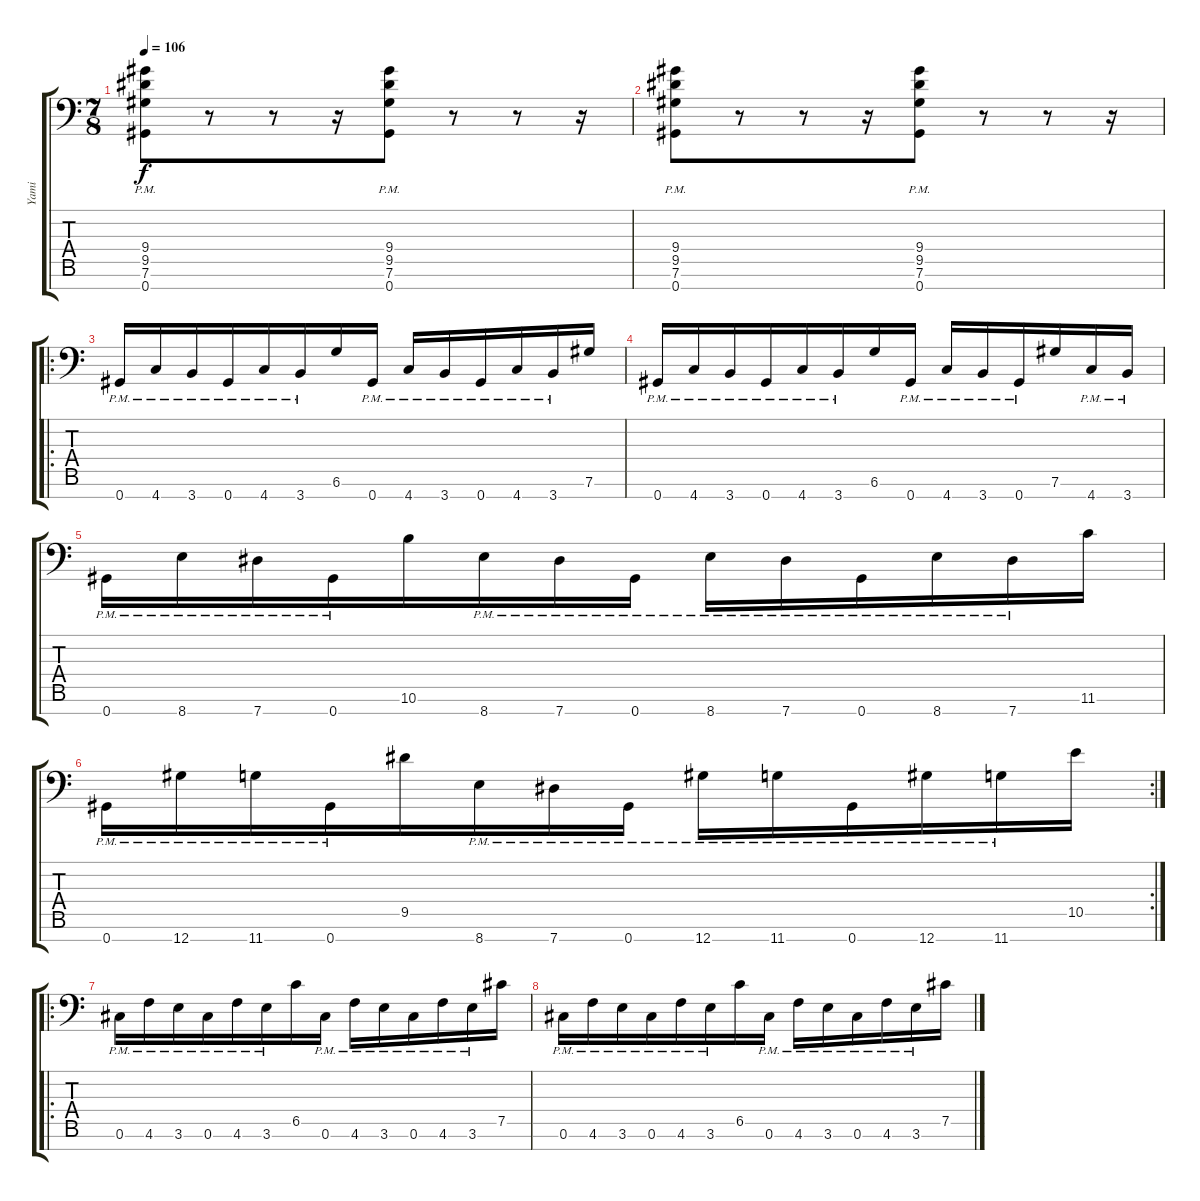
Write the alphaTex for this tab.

\track ("Yami" "Yami") {instrument distortionguitar}
\staff {score tabs}
\tuning (Db4 Ab3 E3 B2 Gb2 Db2 Ab1) {hide}
\ts (7 8)
\tempo 106
\clef f4
\ks c
(9.4 9.5 7.6 0.7{pm}).8{dy f} r.8 r.8 r.16 (9.4 9.5 7.6 0.7{pm}).8 r.8 r.8 r.16 |
(9.4 9.5 7.6 0.7{pm}).8 r.8 r.8 r.16 (9.4 9.5 7.6 0.7{pm}).8 r.8 r.8 r.16 |
\ro
0.7{pm}.16 4.7{pm}.16 3.7{pm}.16 0.7{pm}.16 4.7{pm}.16 3.7{pm}.16 6.6.16 0.7{pm}.16 4.7{pm}.16 3.7{pm}.16 0.7{pm}.16 4.7{pm}.16 3.7{pm}.16 7.6.16 |
0.7{pm}.16 4.7{pm}.16 3.7{pm}.16 0.7{pm}.16 4.7{pm}.16 3.7{pm}.16 6.6.16 0.7{pm}.16 4.7{pm}.16 3.7{pm}.16 0.7{pm}.16 7.6.16 4.7{pm}.16 3.7{pm}.16 |
0.7{pm}.16 8.7{pm}.16 7.7{pm}.16 0.7{pm}.16 10.6.16 8.7{pm}.16 7.7{pm}.16 0.7{pm}.16 8.7{pm}.16 7.7{pm}.16 0.7{pm}.16 8.7{pm}.16 7.7{pm}.16 11.6.16 |
\rc 2
0.7{pm}.16 12.7{pm}.16 11.7{pm}.16 0.7{pm}.16 9.5.16 8.7{pm}.16 7.7{pm}.16 0.7{pm}.16 12.7{pm}.16 11.7{pm}.16 0.7{pm}.16 12.7{pm}.16 11.7{pm}.16 10.5.16 |
\ro
0.6{pm}.16 4.6{pm}.16 3.6{pm}.16 0.6{pm}.16 4.6{pm}.16 3.6{pm}.16 6.5.16 0.6{pm}.16 4.6{pm}.16 3.6{pm}.16 0.6{pm}.16 4.6{pm}.16 3.6{pm}.16 7.5.16 |
0.6{pm}.16 4.6{pm}.16 3.6{pm}.16 0.6{pm}.16 4.6{pm}.16 3.6{pm}.16 6.5.16 0.6{pm}.16 4.6{pm}.16 3.6{pm}.16 0.6{pm}.16 4.6{pm}.16 3.6{pm}.16 7.5.16
